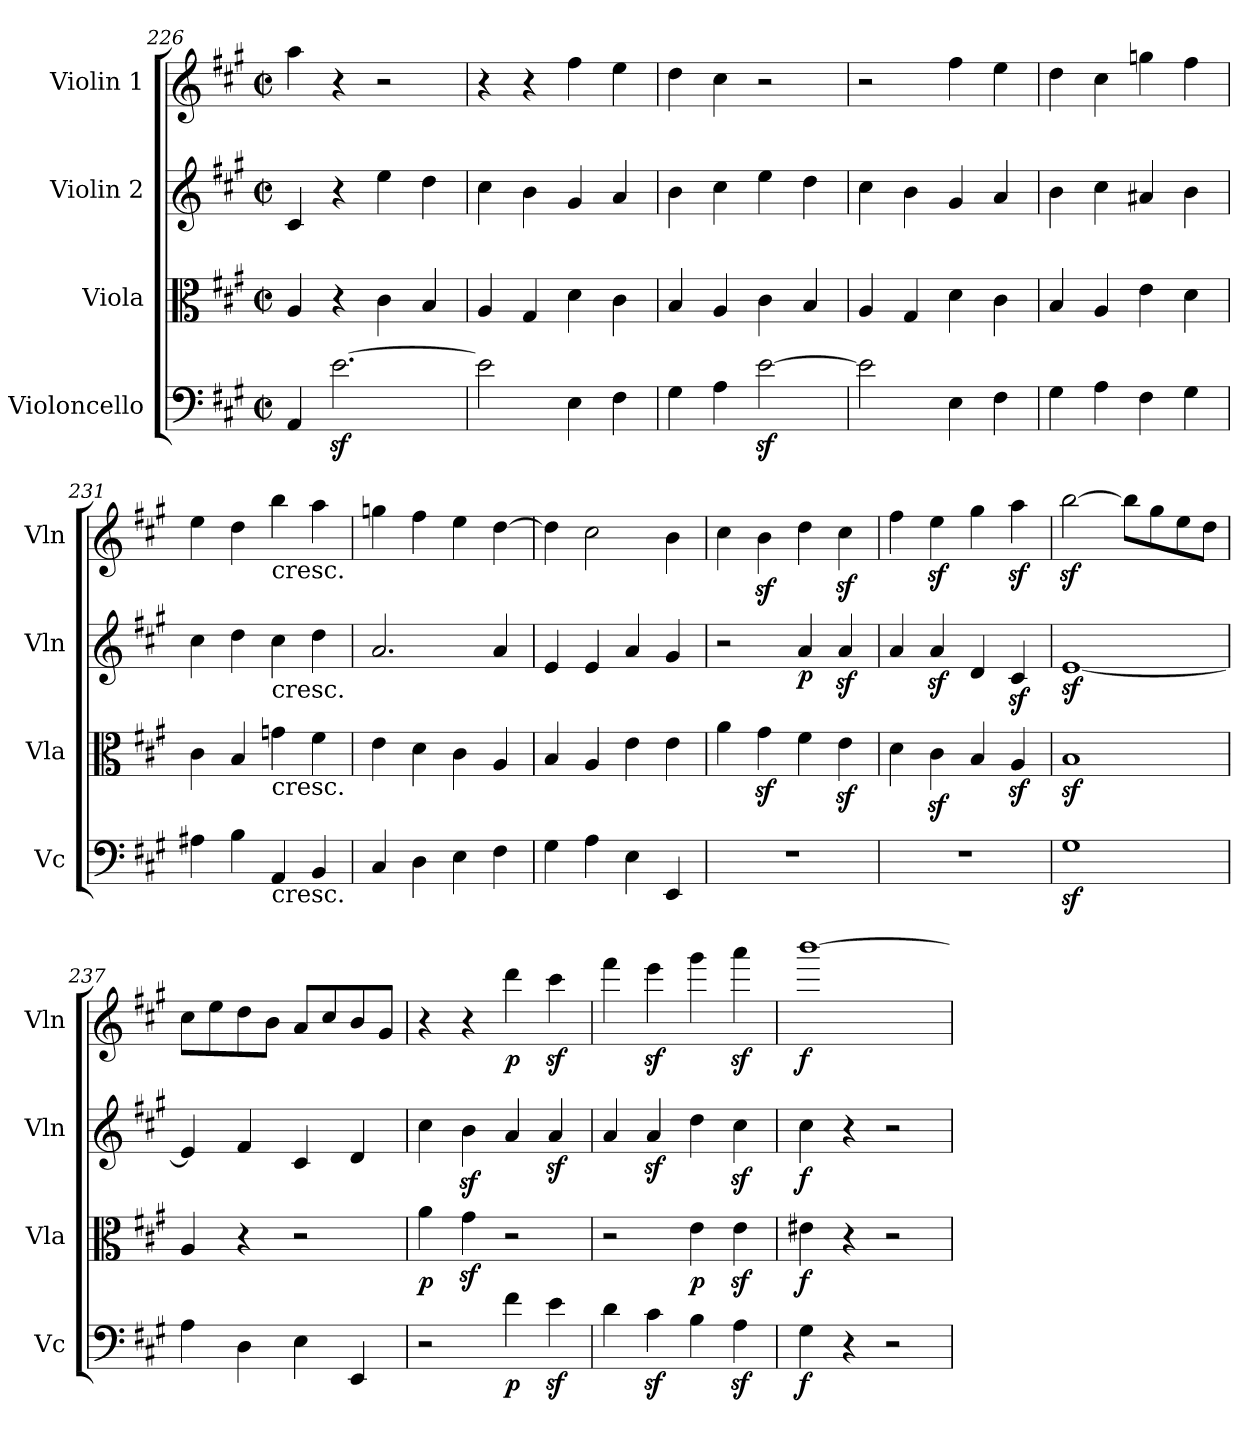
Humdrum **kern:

**kern	**dynam	**kern	**dynam	**kern	**dynam	**kern	**dynam
*part4	*part4	*part3	*part3	*part2	*part2	*part1	*part1
*staff4	*staff4	*staff3	*staff3	*staff2	*staff2	*staff1	*staff1
*I"Violoncello	*	*I"Viola	*	*I"Violin 2	*	*I"Violin 1	*
*I'Vc	*	*I'Vla	*	*I'Vln	*	*I'Vln	*
*clefF4	*	*clefC3	*	*clefG2	*	*clefG2	*
*k[f#c#g#]	*	*k[f#c#g#]	*	*k[f#c#g#]	*	*k[f#c#g#]	*
*A:	*	*A:	*	*A:	*	*A:	*
*M2/2	*	*M2/2	*	*M2/2	*	*M2/2	*
*met(c|)	*	*met(c|)	*	*met(c|)	*	*met(c|)	*
=226	=226	=226	=226	=226	=226	=226	=226
4AA/	.	4A/	.	4c#/	.	4aa\	.
[2.ez<\	.	4r	.	4r	.	4r	.
.	.	4c#\	.	4ee\	.	2r	.
.	.	4B/	.	4dd\	.	.	.
=227	=227	=227	=227	=227	=227	=227	=227
2e\]	.	4A/	.	4cc#\	.	4r	.
.	.	4G#/	.	4b\	.	4r	.
4E\	.	4d\	.	4g#/	.	4ff#\	.
4F#\	.	4c#\	.	4a/	.	4ee\	.
=228	=228	=228	=228	=228	=228	=228	=228
4G#\	.	4B/	.	4b\	.	4dd\	.
4A\	.	4A/	.	4cc#\	.	4cc#\	.
[2ez<\	.	4c#\	.	4ee\	.	2r	.
.	.	4B/	.	4dd\	.	.	.
!!LO:PB:g=z
=229	=229	=229	=229	=229	=229	=229	=229
2e\]	.	4A/	.	4cc#\	.	2r	.
.	.	4G#/	.	4b\	.	.	.
4E\	.	4d\	.	4g#/	.	4ff#\	.
4F#\	.	4c#\	.	4a/	.	4ee\	.
!!LO:LB:g=z
=230	=230	=230	=230	=230	=230	=230	=230
4G#\	.	4B/	.	4b\	.	4dd\	.
4A\	.	4A/	.	4cc#\	.	4cc#\	.
4F#\	.	4e\	.	4a#X/	.	4ggn\	.
4G#\	.	4d\	.	4b\	.	4ff#\	.
=231	=231	=231	=231	=231	=231	=231	=231
4A#X\	.	4c#\	.	4cc#\	.	4ee\	.
4B\	.	4B/	.	4dd\	.	4dd\	.
!	!	!	!	!	!	!LO:TX:b:t=cresc.	!
!	!	!	!	!LO:TX:b:t=cresc.	!	!	!
!	!	!LO:TX:b:t=cresc.	!	!	!	!	!
!LO:TX:b:t=cresc.	!	!	!	!	!	!	!
4AA/	.	4gn\	.	4cc#\	.	4bb\	.
4BB/	.	4f#\	.	4dd\	.	4aa\	.
=232	=232	=232	=232	=232	=232	=232	=232
4C#/	.	4e\	.	2.a/	.	4ggn\	.
4D\	.	4d\	.	.	.	4ff#\	.
4E\	.	4c#\	.	.	.	4ee\	.
4F#\	.	4A/	.	4a/	.	[4dd\	.
!!LO:PB:g=z
=233	=233	=233	=233	=233	=233	=233	=233
4G#\	.	4B/	.	4e/	.	4dd\]	.
4A\	.	4A/	.	4e/	.	2cc#\	.
4E\	.	4e\	.	4a/	.	.	.
4EE/	.	4e\	.	4g#/	.	4b\	.
=234	=234	=234	=234	=234	=234	=234	=234
1r	.	4a\	.	2r	.	4cc#\	.
.	.	4g#z<\	.	.	.	4bz<\	.
!	!	!	!	!	!LO:DY:b	!	!
.	.	4f#\	.	4a/	p	4dd\	.
.	.	4ez<\	.	4az</	.	4cc#z<\	.
!!LO:PB:g=z
=235	=235	=235	=235	=235	=235	=235	=235
1r	.	4d\	.	4a/	.	4ff#\	.
.	.	4c#z<\	.	4az</	.	4eez<\	.
.	.	4B/	.	4d/	.	4gg#\	.
.	.	4Az</	.	4c#z</	.	4aaz<\	.
=236	=236	=236	=236	=236	=236	=236	=236
1G#z<	.	1Bz<	.	[1ez<	.	[2bbz<\	.
.	.	.	.	.	.	8bb\L]	.
.	.	.	.	.	.	8gg#\	.
.	.	.	.	.	.	8ee\	.
.	.	.	.	.	.	8dd\J	.
=237	=237	=237	=237	=237	=237	=237	=237
4A\	.	4A/	.	4e/]	.	8cc#\L	.
.	.	.	.	.	.	8ee\	.
4D\	.	4r	.	4f#/	.	8dd\	.
.	.	.	.	.	.	8b\J	.
4E\	.	2r	.	4c#/	.	8a/L	.
.	.	.	.	.	.	8cc#/	.
4EE/	.	.	.	4d/	.	8b/	.
.	.	.	.	.	.	8g#/J	.
=238	=238	=238	=238	=238	=238	=238	=238
!	!	!	!LO:DY:b	!	!	!	!
2r	.	4a\	p	4cc#\	.	4r	.
.	.	4g#z<\	.	4bz<\	.	4r	.
!	!LO:DY:b	!	!	!	!	!	!LO:DY:b
4f#\	p	2r	.	4a/	.	4ddd\	p
4ez<\	.	.	.	4az</	.	4ccc#z<\	.
=239	=239	=239	=239	=239	=239	=239	=239
4d\	.	2r	.	4a/	.	4fff#\	.
4c#z<\	.	.	.	4az</	.	4eeez<\	.
!	!	!	!LO:DY:b	!	!	!	!
4B\	.	4e\	p	4dd\	.	4ggg#\	.
4Az<\	.	4ez<\	.	4cc#z<\	.	4aaaz<\	.
!!LO:LB:g=z
=240	=240	=240	=240	=240	=240	=240	=240
!	!LO:DY:b	!	!LO:DY:b	!	!LO:DY:b	!	!LO:DY:b
4G#\	f	4e#X\	f	4cc#\	f	[1bbb	f
4r	.	4r	.	4r	.	.	.
2r	.	2r	.	2r	.	.	.
=	=	=	=	=	=	=	=
*-	*-	*-	*-	*-	*-	*-	*-
